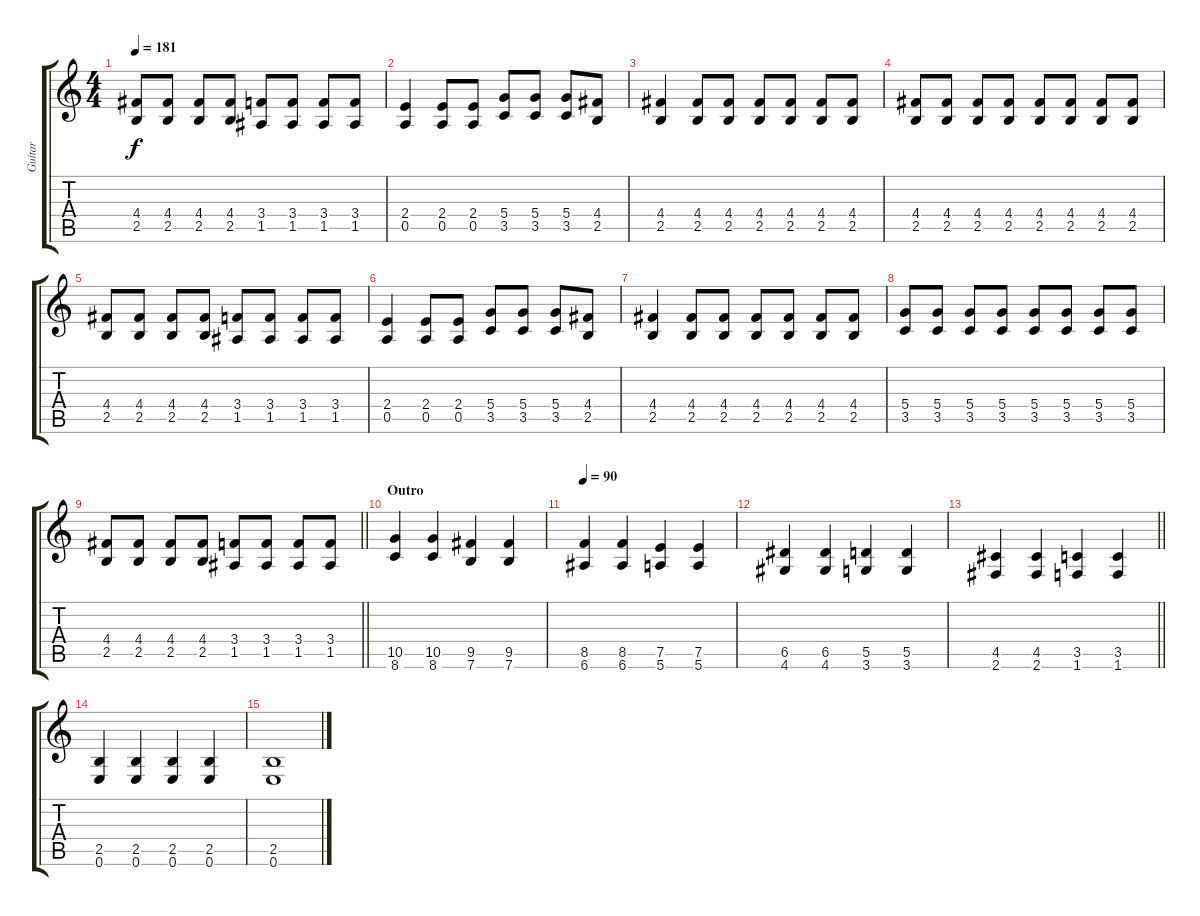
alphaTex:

\track ("Guitar" "Guitar") {instrument overdrivenguitar}
\staff {score tabs}
\tuning (E4 B3 G3 D3 A2 E2) {hide}
\ts (4 4)
\tempo 181
\clef g2
\ks c
(4.4 2.5).8{dy f} (4.4 2.5).8 (4.4 2.5).8 (4.4 2.5).8 (3.4 1.5).8 (3.4 1.5).8 (3.4 1.5).8 (3.4 1.5).8 |
(2.4 0.5).4 (2.4 0.5).8 (2.4 0.5).8 (5.4 3.5).8 (5.4 3.5).8 (5.4 3.5).8 (4.4 2.5).8 |
(4.4 2.5).4 (4.4 2.5).8 (4.4 2.5).8 (4.4 2.5).8 (4.4 2.5).8 (4.4 2.5).8 (4.4 2.5).8 |
(4.4 2.5).8 (4.4 2.5).8 (4.4 2.5).8 (4.4 2.5).8 (4.4 2.5).8 (4.4 2.5).8 (4.4 2.5).8 (4.4 2.5).8 |
(4.4 2.5).8 (4.4 2.5).8 (4.4 2.5).8 (4.4 2.5).8 (3.4 1.5).8 (3.4 1.5).8 (3.4 1.5).8 (3.4 1.5).8 |
(2.4 0.5).4 (2.4 0.5).8 (2.4 0.5).8 (5.4 3.5).8 (5.4 3.5).8 (5.4 3.5).8 (4.4 2.5).8 |
(4.4 2.5).4 (4.4 2.5).8 (4.4 2.5).8 (4.4 2.5).8 (4.4 2.5).8 (4.4 2.5).8 (4.4 2.5).8 |
(5.4 3.5).8 (5.4 3.5).8 (5.4 3.5).8 (5.4 3.5).8 (5.4 3.5).8 (5.4 3.5).8 (5.4 3.5).8 (5.4 3.5).8 |
\barLineRight lightlight
(4.4 2.5).8 (4.4 2.5).8 (4.4 2.5).8 (4.4 2.5).8 (3.4 1.5).8 (3.4 1.5).8 (3.4 1.5).8 (3.4 1.5).8 |
\section ("" "Outro")
(10.5 8.6).4 (10.5 8.6).4 (9.5 7.6).4 (9.5 7.6).4 |
\tempo 90
(8.5 6.6).4 (8.5 6.6).4 (7.5 5.6).4 (7.5 5.6).4 |
(6.5 4.6).4 (6.5 4.6).4 (5.5 3.6).4 (5.5 3.6).4 |
\barLineRight lightlight
(4.5 2.6).4 (4.5 2.6).4 (3.5 1.6).4 (3.5 1.6).4 |
(2.5 0.6).4 (2.5 0.6).4 (2.5 0.6).4 (2.5 0.6).4 |
(2.5 0.6).1
